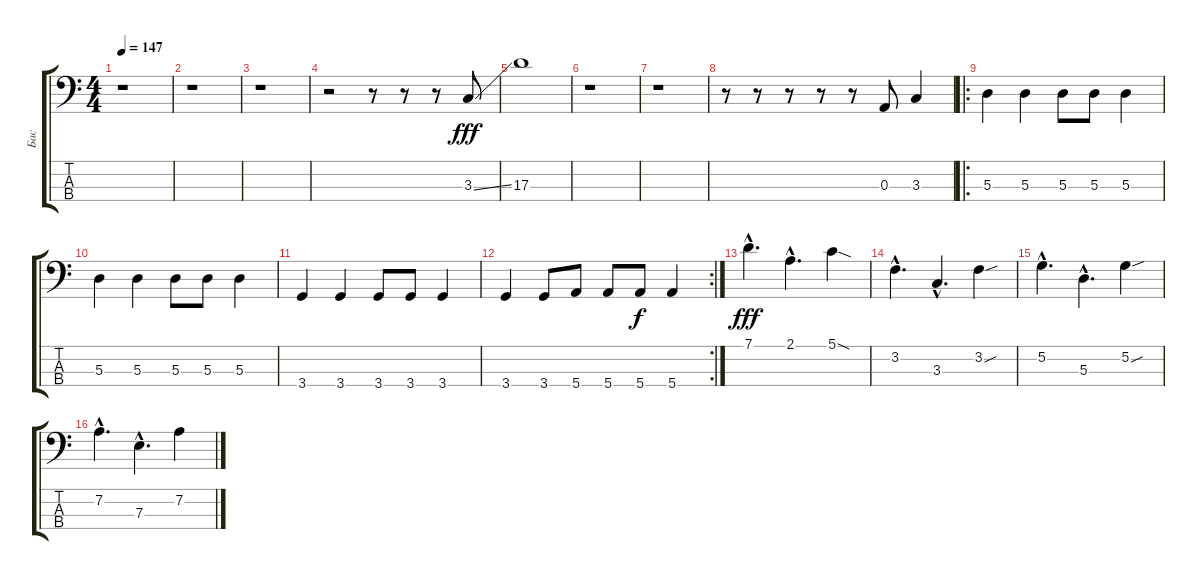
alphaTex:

\track ("Бас" "Бас") {instrument electricbassfinger}
\staff {score tabs}
\tuning (G2 D2 A1 E1) {hide}
\ts (4 4)
\tempo 147
\clef f4
\ks c
r.1{dy fff instrument electricbassfinger} |
r.1 |
r.1 |
r.2 r.8 r.8 r.8 3.3{ss}.8 |
17.3.1 |
r.1 |
r.1 |
r.8 r.8 r.8 r.8 r.8 0.3.8 3.3.4 |
\ro
5.3.4 5.3.4 5.3.8 5.3.8 5.3.4 |
5.3.4 5.3.4 5.3.8 5.3.8 5.3.4 |
3.4.4 3.4.4 3.4.8 3.4.8 3.4.4 |
\rc 2
3.4.4 3.4.8 5.4.8 5.4.8 5.4.8{dy f} 5.4.4 |
7.1{hac}.4{d dy fff} 2.1{hac}.4{d} 5.1{sod}.4 |
3.2{hac}.4{d} 3.3{hac}.4{d} 3.2{sou}.4 |
5.2{hac}.4{d} 5.3{hac}.4{d} 5.2{sou}.4 |
7.2{hac}.4{d} 7.3{hac}.4{d} 7.2.4
